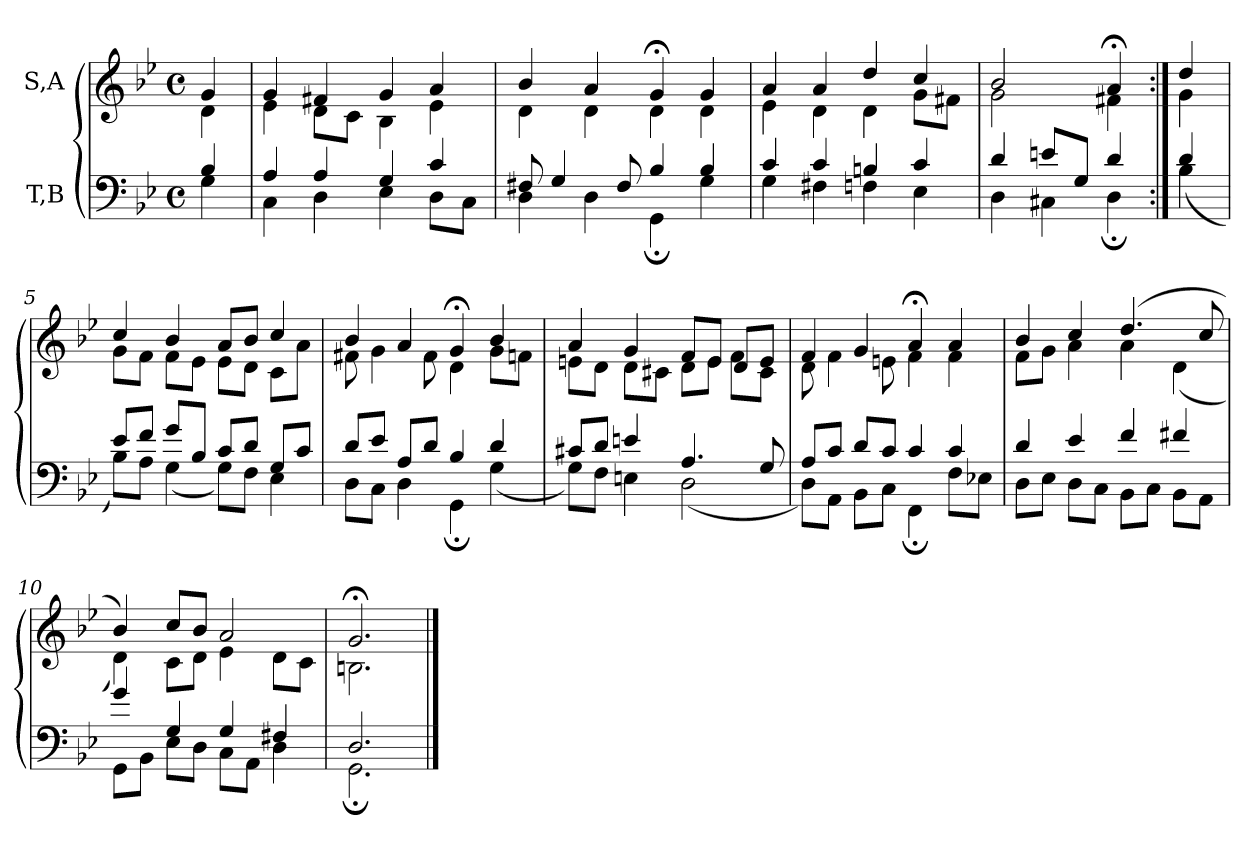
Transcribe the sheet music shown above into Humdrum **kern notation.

**kern	**kern
*part2	*part1
*staff2	*staff1
*I"T,B	*I"S,A
*clefF4	*clefG2
*k[b-e-]	*k[b-e-]
*M4/4	*M4/4
*met(c)	*met(c)
=	=
*^	*^
4B-	4G	4g	4d
=1	=1	=1	=1
4A	4C	4g	4e-
4A	4D	4f#X	8dL
.	.	.	8cJ
4G	4E-	4g	4B-
4c	8DL	4a	4e-
.	8CJ	.	.
=2	=2	=2	=2
8F#X	4D	4b-	4d
4G	.	.	.
.	4D	4a	4d
8F#	.	.	.
4B-	4GG;	4g;<	4d
4B-	4G	4g	4d
=3	=3	=3	=3
4c	4G	4a	4e-
4c	4F#X	4a	4d
4Bn	4Fn	4dd	4d
4c	4E-	4cc	8gL
.	.	.	8f#XJ
=4a	=4a	=4a	=4a
4d	4D	2b-	2g
8enL	4C#X	.	.
8GJ	.	.	.
4d	4D;	4a;<	4f#X
=4b:|!	=4b:|!	=4b:|!	=4b:|!
4d	(<4B-	4dd	4g
=5	=5	=5	=5
8e-L	8B-L)	4cc	8gL
8fJ	8AJ	.	8fJ
8gL	(<4G	4b-	8fL
8B-J	.	.	8e-J
8cL	8GL)	8aL	8e-L
8dJ	8FJ	8b-J	8dJ
8GL	4E-	4cc	8cL
8cJ	.	.	8aJ
=6	=6	=6	=6
8dL	8DL	4b-	8f#X
8e-J	8CJ	.	4g
8AL	4D	4a	.
8dJ	.	.	8f#
4B-	4GG;	4g;<	4d
4d	(<4G	4b-	8gL
.	.	.	8fnJ
=7	=7	=7	=7
8c#XL	8GL)	4a	8enL
8dJ	8FJ	.	8dJ
4en	4En	4g	8dL
.	.	.	8c#XJ
4.A	(<2D	8fL	8dL
.	.	8eJ	8eJ
.	.	8dL	8fL
8G	.	8eJ	8c#J
=8	=8	=8	=8
8AL	8DL)	4f	8d
8cJ	8AAJ	.	4f
8dL	8BB-L	4g	.
8cJ	8CJ	.	8en
4c	4FF;	4a;<	4f
4c	8FL	4a	4f
.	8E-XJ	.	.
=9	=9	=9	=9
4d	8DL	4b-	8fL
.	8E-J	.	8gJ
4e-	8DL	4cc	4a
.	8CJ	.	.
4f	8BB-L	(>4.dd	4a
.	8CJ	.	.
4f#X	8BB-L	.	(<4d
.	8AAJ	8cc	.
=10	=10	=10	=10
4g	8GGL	4b-)	4d)
.	8BB-J	.	.
4G	8E-L	8ccL	8cL
.	8DJ	8b-J	8dJ
4G	8CL	2a	4e-
.	8AAJ	.	.
4F#X	4D	.	8dL
.	.	.	8cJ
=11	=11	=11	=11
2.D	2.GG;	2.g;<	2.Bn
*v	*v	*	*
*	*v	*v
==	==
*-	*-
